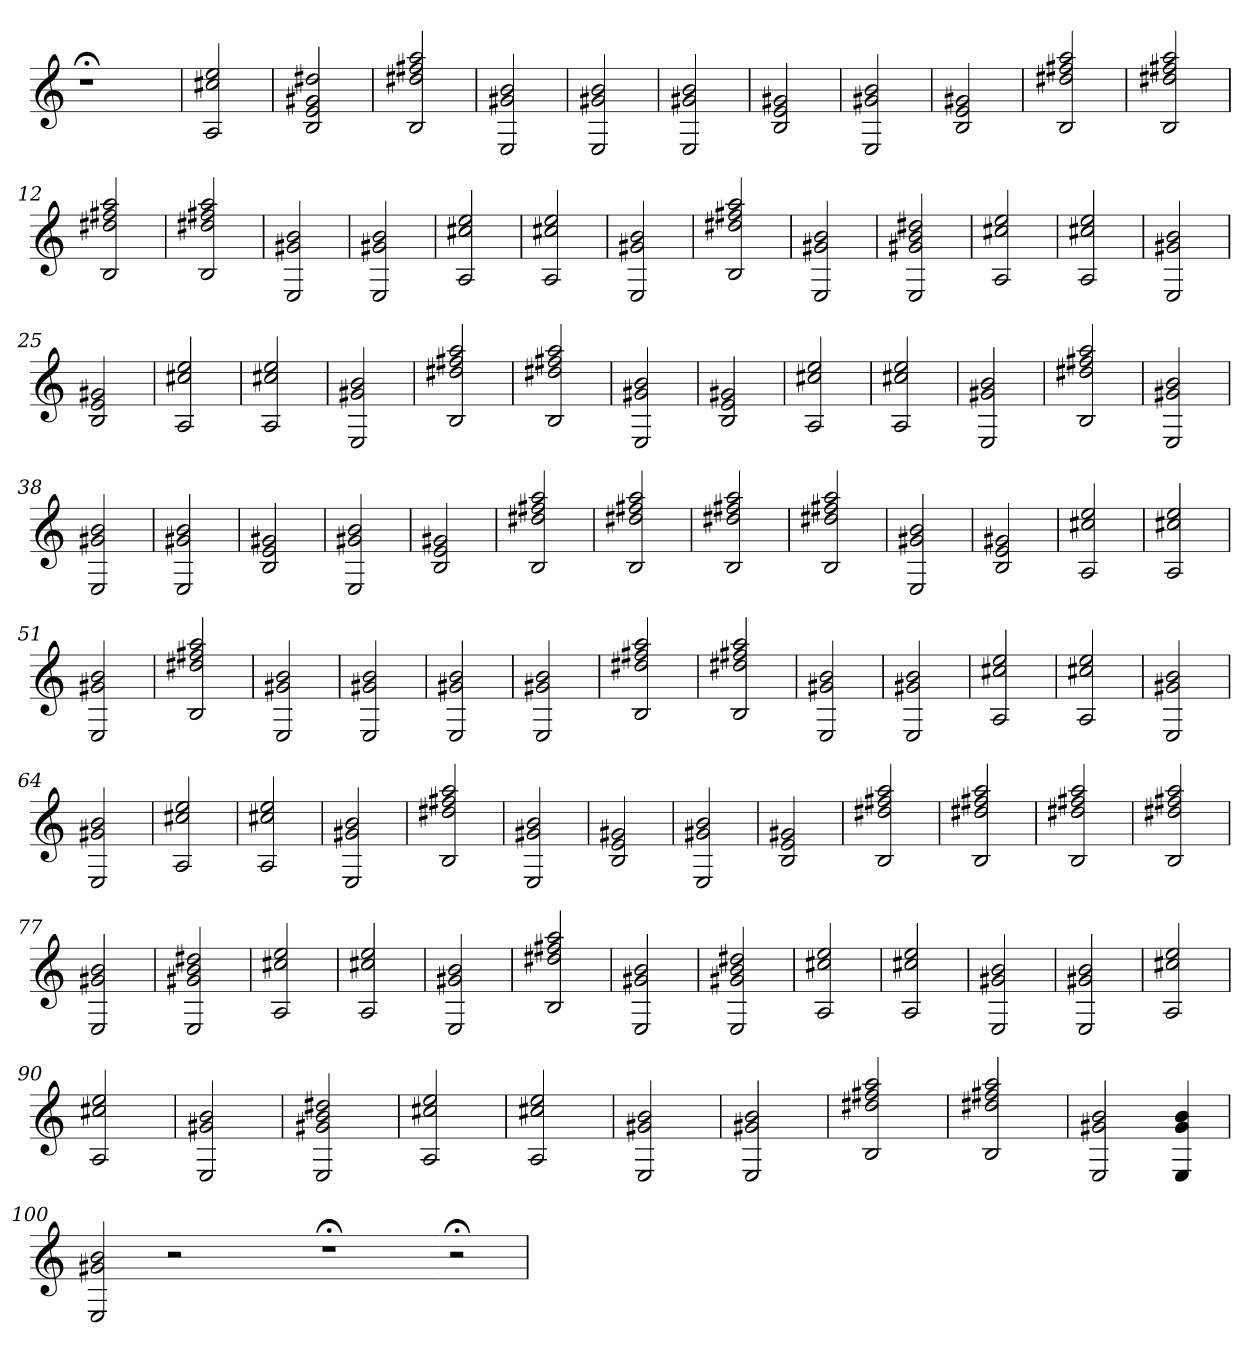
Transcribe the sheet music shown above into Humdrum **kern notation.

**kern
*part1
*staff1
=
1r;<
=1
2A 2cc#X 2ee
=2
2B 2e 2g#X 2dd#X
=3
2B 2dd#X 2ff#X 2aa
=4
2E 2g#X 2b
=5
2E 2g#X 2b
=6
2E 2g#X 2b
=7
2B 2e 2g#X
=8
2E 2g#X 2b
=9
2B 2e 2g#X
=10
2B 2dd#X 2ff#X 2aa
=11
2B 2dd#X 2ff#X 2aa
=12
2B 2dd#X 2ff#X 2aa
=13
2B 2dd#X 2ff#X 2aa
=14
2E 2g#X 2b
=15
2E 2g#X 2b
=16
2A 2cc#X 2ee
=17
2A 2cc#X 2ee
=18
2E 2g#X 2b
=19
2B 2dd#X 2ff#X 2aa
=20
2E 2g#X 2b
=21
2E 2g#X 2b 2dd#X
=22
2A 2cc#X 2ee
=23
2A 2cc#X 2ee
=24
2E 2g#X 2b
=25
2B 2e 2g#X
=26
2A 2cc#X 2ee
=27
2A 2cc#X 2ee
=28
2E 2g#X 2b
=29
2B 2dd#X 2ff#X 2aa
=30
2B 2dd#X 2ff#X 2aa
=31
2E 2g#X 2b
=32
2B 2e 2g#X
=33
2A 2cc#X 2ee
=34
2A 2cc#X 2ee
=35
2E 2g#X 2b
=36
2B 2dd#X 2ff#X 2aa
=37
2E 2g#X 2b
=38
2E 2g#X 2b
=39
2E 2g#X 2b
=40
2B 2e 2g#X
=41
2E 2g#X 2b
=42
2B 2e 2g#X
=43
2B 2dd#X 2ff#X 2aa
=44
2B 2dd#X 2ff#X 2aa
=45
2B 2dd#X 2ff#X 2aa
=46
2B 2dd#X 2ff#X 2aa
=47
2E 2g#X 2b
=48
2B 2e 2g#X
=49
2A 2cc#X 2ee
=50
2A 2cc#X 2ee
=51
2E 2g#X 2b
=52
2B 2dd#X 2ff#X 2aa
=53
2E 2g#X 2b
=54
2E 2g#X 2b
=55
2E 2g#X 2b
=56
2E 2g#X 2b
=57
2B 2dd#X 2ff#X 2aa
=58
2B 2dd#X 2ff#X 2aa
=59
2E 2g#X 2b
=60
2E 2g#X 2b
=61
2A 2cc#X 2ee
=62
2A 2cc#X 2ee
=63
2E 2g#X 2b
=64
2E 2g#X 2b
=65
2A 2cc#X 2ee
=66
2A 2cc#X 2ee
=67
2E 2g#X 2b
=68
2B 2dd#X 2ff#X 2aa
=69
2E 2g#X 2b
=70
2B 2e 2g#X
=71
2E 2g#X 2b
=72
2B 2e 2g#X
=73
2B 2dd#X 2ff#X 2aa
=74
2B 2dd#X 2ff#X 2aa
=75
2B 2dd#X 2ff#X 2aa
=76
2B 2dd#X 2ff#X 2aa
=77
2E 2g#X 2b
=78
2E 2g#X 2b 2dd#X
=79
2A 2cc#X 2ee
=80
2A 2cc#X 2ee
=81
2E 2g#X 2b
=82
2B 2dd#X 2ff#X 2aa
=83
2E 2g#X 2b
=84
2E 2g#X 2b 2dd#X
=85
2A 2cc#X 2ee
=86
2A 2cc#X 2ee
=87
2E 2g#X 2b
=88
2E 2g#X 2b
=89
2A 2cc#X 2ee
=90
2A 2cc#X 2ee
=91
2E 2g#X 2b
=92
2E 2g#X 2b 2dd#X
=93
2A 2cc#X 2ee
=94
2A 2cc#X 2ee
=95
2E 2g#X 2b
=96
2E 2g#X 2b
=97
2B 2dd#X 2ff#X 2aa
=98
2B 2dd#X 2ff#X 2aa
=99
2E 2g#X 2b
4E 4g# 4b
=100
2E 2g#X 2b
2r
2ryy
1r;<
=101-
2r;<
=
*-
